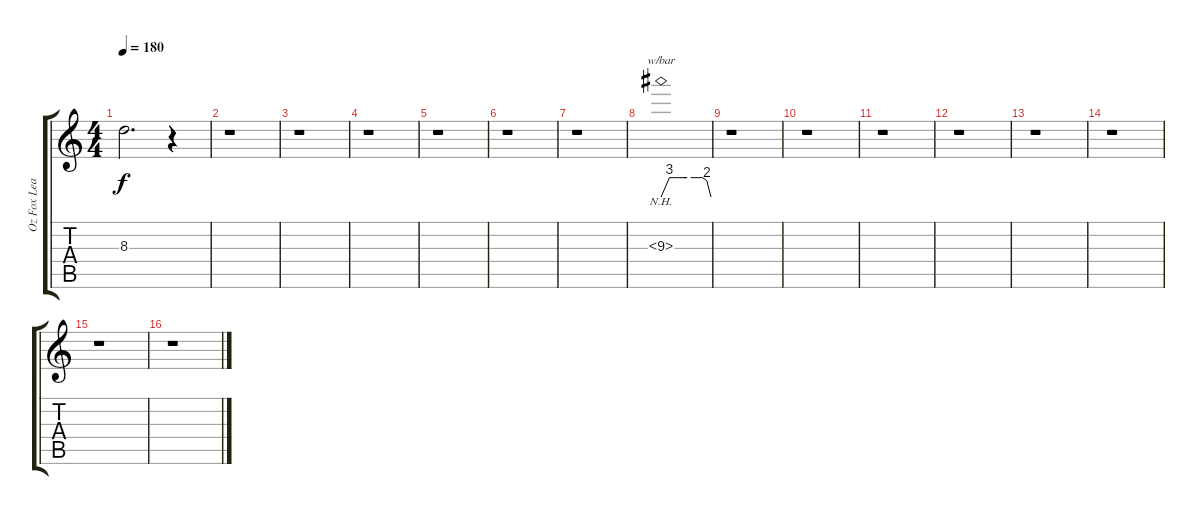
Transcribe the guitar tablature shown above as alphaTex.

\track ("Oz Fox Lead" "Oz Fox Lea") {instrument distortionguitar}
\staff {score tabs}
\tuning (Eb4 Bb3 Gb3 Db3 Ab2 Eb2) {hide}
\ts (4 4)
\tempo 180
\clef g2
\ks c
8.3{t}.2{d dy f} r.4 |
r.1 |
r.1 |
r.1 |
r.1 |
r.1 |
r.1 |
9.3{nh}.1{tbe (custom default 0 0 10 12 15 12 20 12 25 12 30 12 30 12 40 12 45 12 50 12 55 8 60 0)} |
r.1 |
r.1 |
r.1 |
r.1 |
r.1 |
r.1 |
r.1 |
r.1
